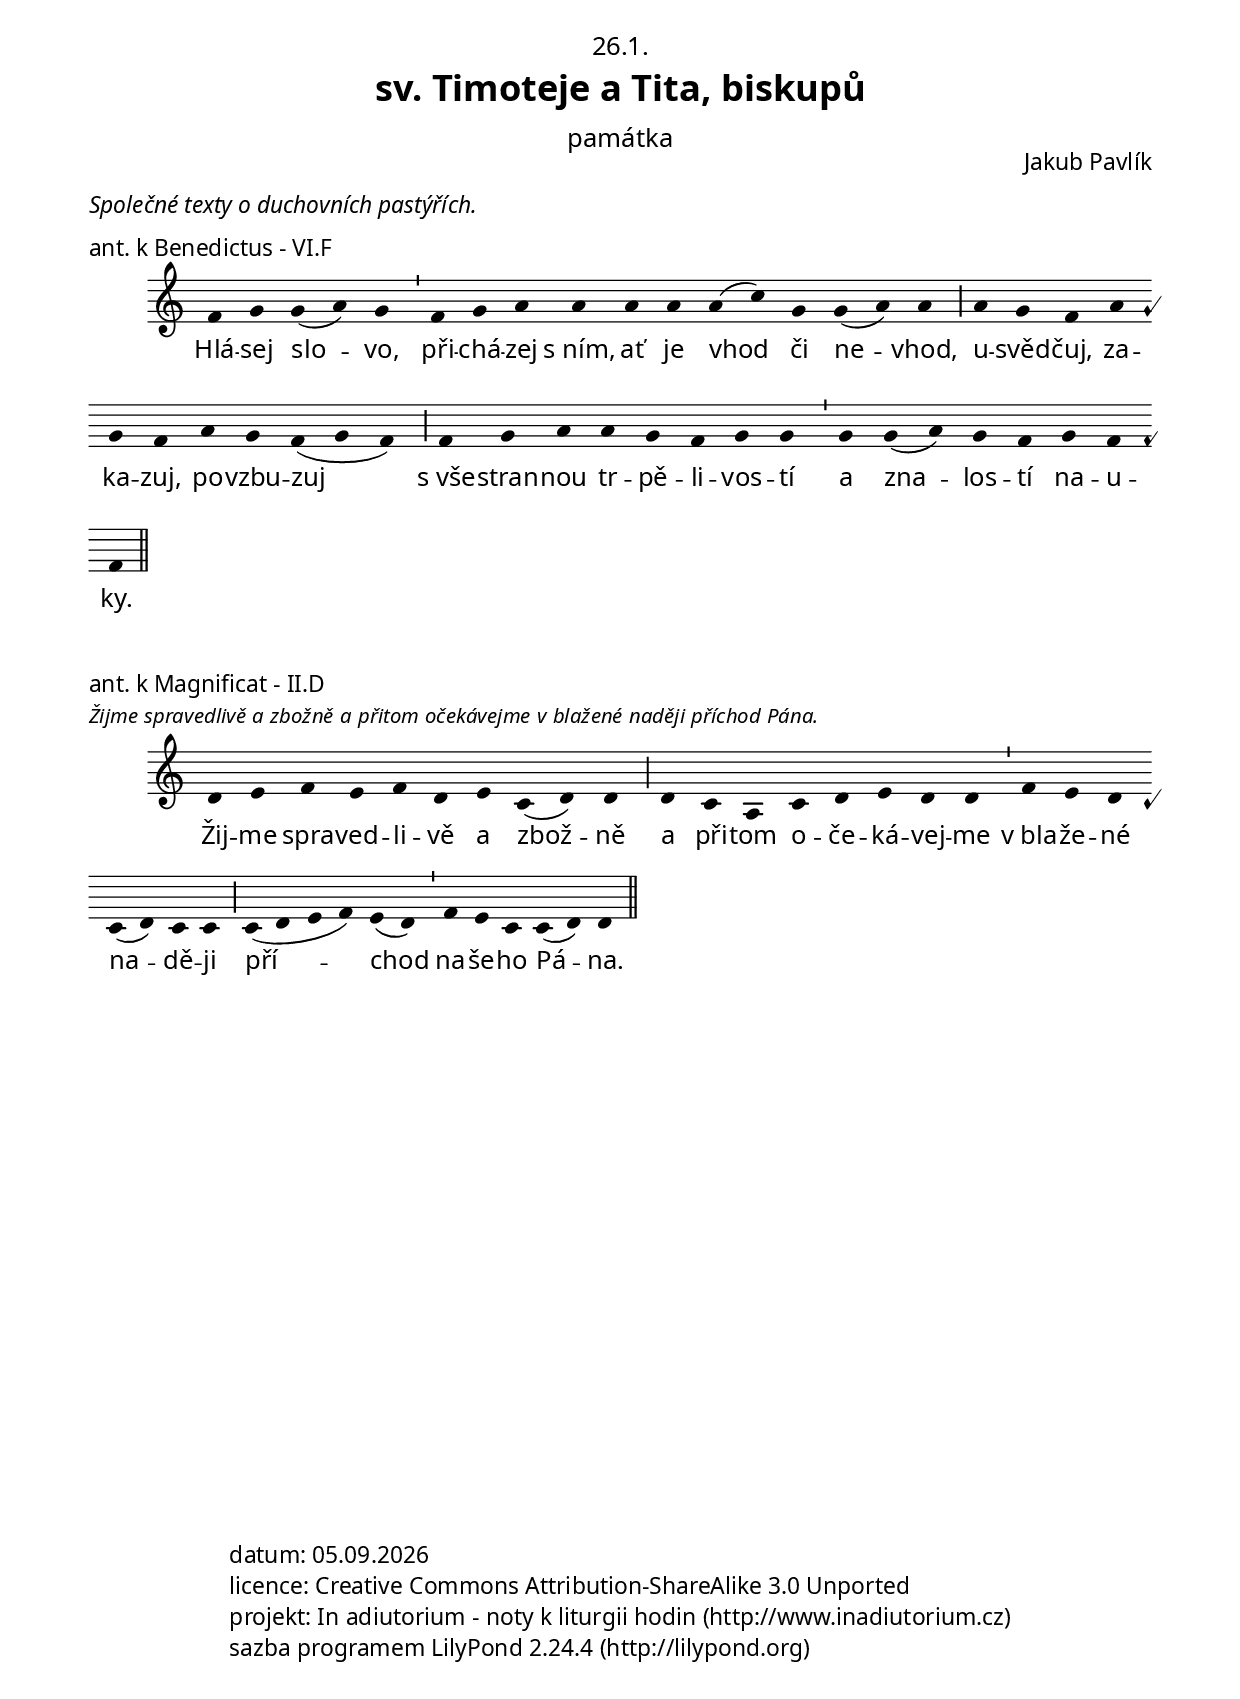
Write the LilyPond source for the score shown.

\version "2.17.24"

\include "../spolecne.ly"

\header {
  title = \markup\titleSvatek
            "sv. Timoteje a Tita, biskupů"
            památka
            26.1.
  composer = "Jakub Pavlík"
}

\markup\communia #'(#:pastyr)

\score {
  \relative c' {
    \choralniRezim
    f4 g g( a) g \barMin
    f g a a a a a( c) g g( a) a \barMaior
    a g f
    a g f
    a g f( g f) \barMaior
    f g a a g f g g \barMin
    g g( a) g f g f f \barFinalis
  }
  \addlyrics {
    Hlá -- sej slo -- vo,
    při -- chá -- zej s_ním, ať je vhod či ne -- vhod,
    u -- svěd -- čuj,
    za -- ka -- zuj,
    po -- vzbu -- zuj
    s_vše -- stran -- nou tr -- pě -- li -- vos -- tí
    a zna -- los -- tí na -- u -- ky.
  }
  \header {
    quid = "ant. k Benedictus"
    modus = "VI"
    differentia = "F"
    psalmus = ""
    id = "aben"
    piece = \markup {\sestavTitulekBezZalmu}
  }
}

\score {
  \relative c' {
    \choralniRezim
    d4 e f e f d e c( d) d \barMaior
    d c a c d e d d \barMin
    f e d c( d) c c \barMaior
    c( d e f) e( d) \barMin
    f e c c( d) d \barFinalis
  }
  \addlyrics {
    Žij -- me spra -- ved -- li -- vě a zbož -- ně
    a při -- tom o -- če -- ká -- vej -- me
    v_bla -- že -- né na -- dě -- ji
    pří -- chod
    na -- še -- ho Pá -- na.
  }
  \header {
    textus_approbatus = "Žijme spravedlivě a zbožně
    a přitom očekávejme v blažené naději příchod Pána."
    quid = "ant. k Magnificat"
    modus = "II"
    differentia = "D"
    psalmus = ""
    fial = "antifony/advent_tyden3.ly#ne-2ne-a3"
    id = "amag"
    piece = \markup {\sestavTitulekBezZalmu}
  }
}